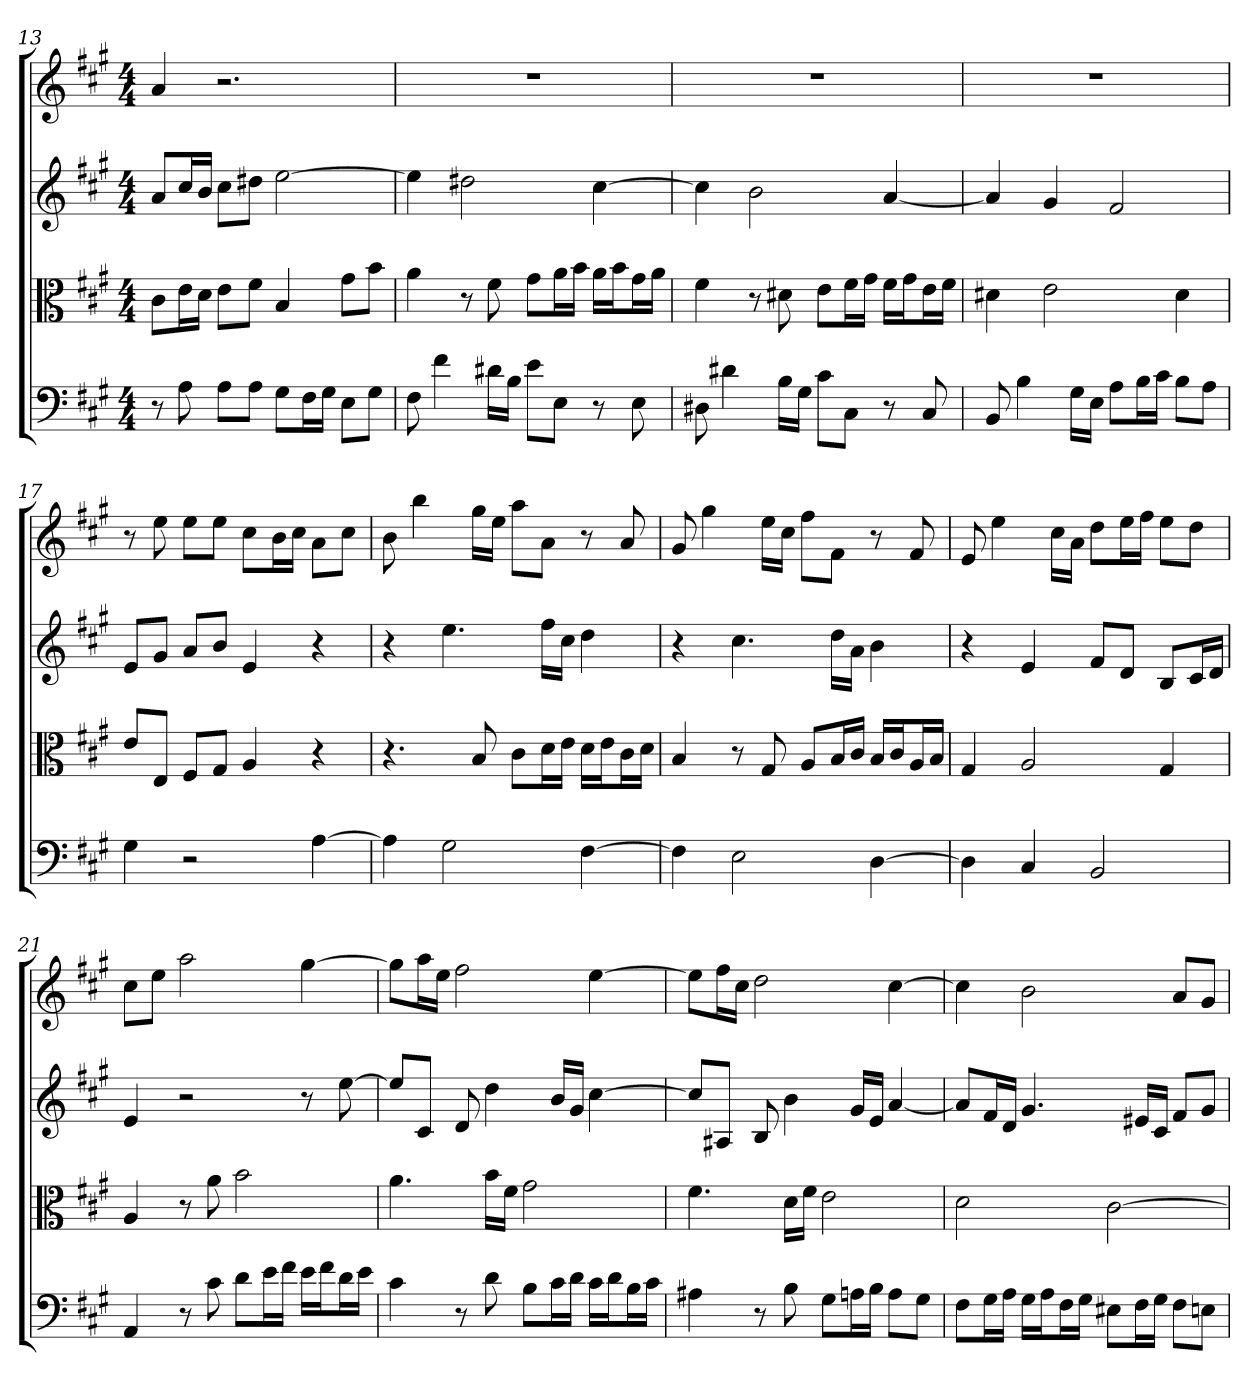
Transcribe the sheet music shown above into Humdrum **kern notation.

**kern	**kern	**kern	**kern
*part4	*part3	*part2	*part1
*staff4	*staff3	*staff2	*staff1
*clefF4	*clefC3	*clefG2	*clefG2
*k[f#c#g#]	*k[f#c#g#]	*k[f#c#g#]	*k[f#c#g#]
*A:	*A:	*A:	*A:
*M4/4	*M4/4	*M4/4	*M4/4
=13	=13	=13	=13
8r	8c#\L	8a/L	4a
8A	16e\L	16cc#/L	.
.	16d\JJ	16b/JJ	.
8A\L	8e\L	8cc#\L	2.r
8A\J	8f#\J	8dd#X\J	.
8G#\L	4B	[2ee	.
16F#\L	.	.	.
16G#\JJ	.	.	.
8E\L	8g#\L	.	.
8G#\J	8b\J	.	.
=14	=14	=14	=14
8F#	4a	4ee]	1r
4f#	.	.	.
.	8r	2dd#X	.
16d#X\LL	8f#	.	.
16B\JJ	.	.	.
8e\L	8g#\L	.	.
8E\J	16a\L	.	.
.	16b\JJ	.	.
8r	16a\LL	[4cc#	.
.	16b\J	.	.
8E	16g#\L	.	.
.	16a\JJ	.	.
=15	=15	=15	=15
8D#X	4f#	4cc#]	1r
4d#X	.	.	.
.	8r	2b	.
16B\LL	8d#X	.	.
16G#\JJ	.	.	.
8c#\L	8e\L	.	.
8C#\J	16f#\L	.	.
.	16g#\JJ	.	.
8r	16f#\LL	[4a	.
.	16g#\J	.	.
8C#	16e\L	.	.
.	16f#\JJ	.	.
=16	=16	=16	=16
8BB	4d#X	4a]	1r
4B	.	.	.
.	2e	4g#	.
16G#\LL	.	.	.
16E\JJ	.	.	.
8A\L	.	2f#	.
16B\L	.	.	.
16c#\JJ	.	.	.
8B\L	4d#	.	.
8A\J	.	.	.
=17	=17	=17	=17
4G#	8e/L	8e/L	8r
.	8E/J	8g#/J	8ee
2r	8F#/L	8a/L	8ee\L
.	8G#/J	8b/J	8ee\J
.	4A	4e	8cc#\L
.	.	.	16b\L
.	.	.	16cc#\JJ
[4A	4r	4r	8a\L
.	.	.	8cc#\J
=18	=18	=18	=18
4A]	4.r	4r	8b
.	.	.	4bb
2G#	.	4.ee	.
.	8B	.	16gg#\LL
.	.	.	16ee\JJ
.	8c#\L	.	8aa\L
.	16d\L	16ff#\LL	8a\J
.	16e\JJ	16cc#\JJ	.
[4F#	16d\LL	4dd	8r
.	16e\J	.	.
.	16c#\L	.	8a
.	16d\JJ	.	.
=19	=19	=19	=19
4F#]	4B	4r	8g#
.	.	.	4gg#
2E	8r	4.cc#	.
.	8G#	.	16ee\LL
.	.	.	16cc#\JJ
.	8A/L	.	8ff#\L
.	16B/L	16dd\LL	8f#\J
.	16c#/JJ	16a\JJ	.
[4D	16B/LL	4b	8r
.	16c#/J	.	.
.	16A/L	.	8f#
.	16B/JJ	.	.
=20	=20	=20	=20
4D]	4G#	4r	8e
.	.	.	4ee
4C#	2A	4e	.
.	.	.	16cc#\LL
.	.	.	16a\JJ
2BB	.	8f#/L	8dd\L
.	.	8d/J	16ee\L
.	.	.	16ff#\JJ
.	4G#	8B/L	8ee\L
.	.	16c#/L	8dd\J
.	.	16d/JJ	.
=21	=21	=21	=21
4AA	4A	4e	8cc#\L
.	.	.	8ee\J
8r	8r	2r	2aa
8c#	8a	.	.
8d\L	2b	.	.
16e\L	.	.	.
16f#\JJ	.	.	.
16e\LL	.	8r	[4gg#
16f#\J	.	.	.
16d\L	.	[8ee	.
16e\JJ	.	.	.
=22	=22	=22	=22
4c#	4.a	8ee/L]	8gg#\L]
.	.	8c#/J	16aa\L
.	.	.	16ee\JJ
8r	.	8d	2ff#
8d	16b\LL	4dd	.
.	16f#\JJ	.	.
8B\L	2g#	.	.
16c#\L	.	16b/LL	.
16d\JJ	.	16g#/JJ	.
16c#\LL	.	[4cc#	[4ee
16d\J	.	.	.
16B\L	.	.	.
16c#\JJ	.	.	.
=23	=23	=23	=23
4A#X	4.f#	8cc#/L]	8ee\L]
.	.	8A#X/J	16ff#\L
.	.	.	16cc#\JJ
8r	.	8B	2dd
8B	16d\LL	4b	.
.	16f#\JJ	.	.
8G#\L	2e	.	.
16An\L	.	16g#/LL	.
16B\JJ	.	16e/JJ	.
8A\L	.	[4a	[4cc#
8G#\J	.	.	.
=24	=24	=24	=24
8F#\L	2d	8a/L]	4cc#]
16G#\L	.	16f#/L	.
16A\JJ	.	16d/JJ	.
16G#\LL	.	4.g#	2b
16A\J	.	.	.
16F#\L	.	.	.
16G#\JJ	.	.	.
8E#X\L	[2c#	.	.
16F#\L	.	16e#X/LL	.
16G#\JJ	.	16c#/JJ	.
8F#\L	.	8f#/L	8a/L
8En\J	.	8g#/J	8g#/J
=	=	=	=
*-	*-	*-	*-
